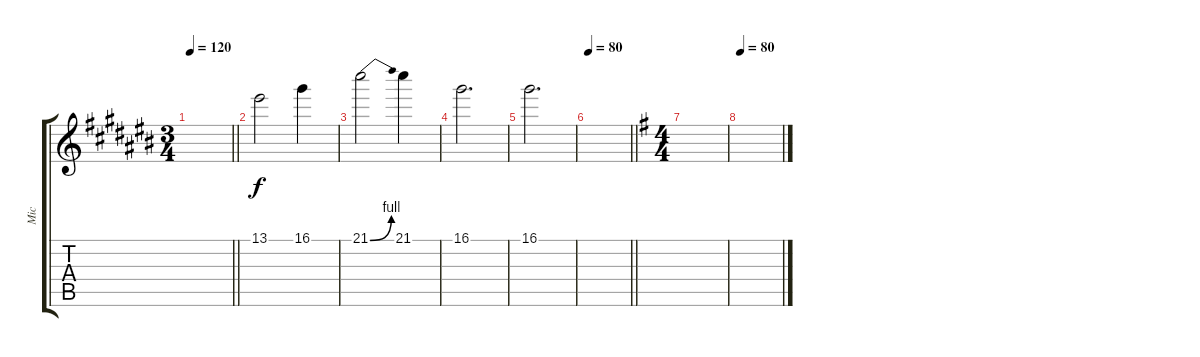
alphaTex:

\track ("Mic" "Mic") {instrument distortionguitar}
\staff {score tabs}
\tuning (E4 B3 G3 D3 A2 E2) {hide}
\ts (3 4)
\tempo 120
\clef g2
\barLineRight lightlight
\ks c#
|
13.1.2 16.1.4 |
21.1{be (bend 0 0 60 4)}.2 21.1.4 |
16.1.2{d} |
16.1.2{d} |
\tempo 80
\barLineRight lightlight
|
\ts (4 4)
\ks g
|
\tempo 80
